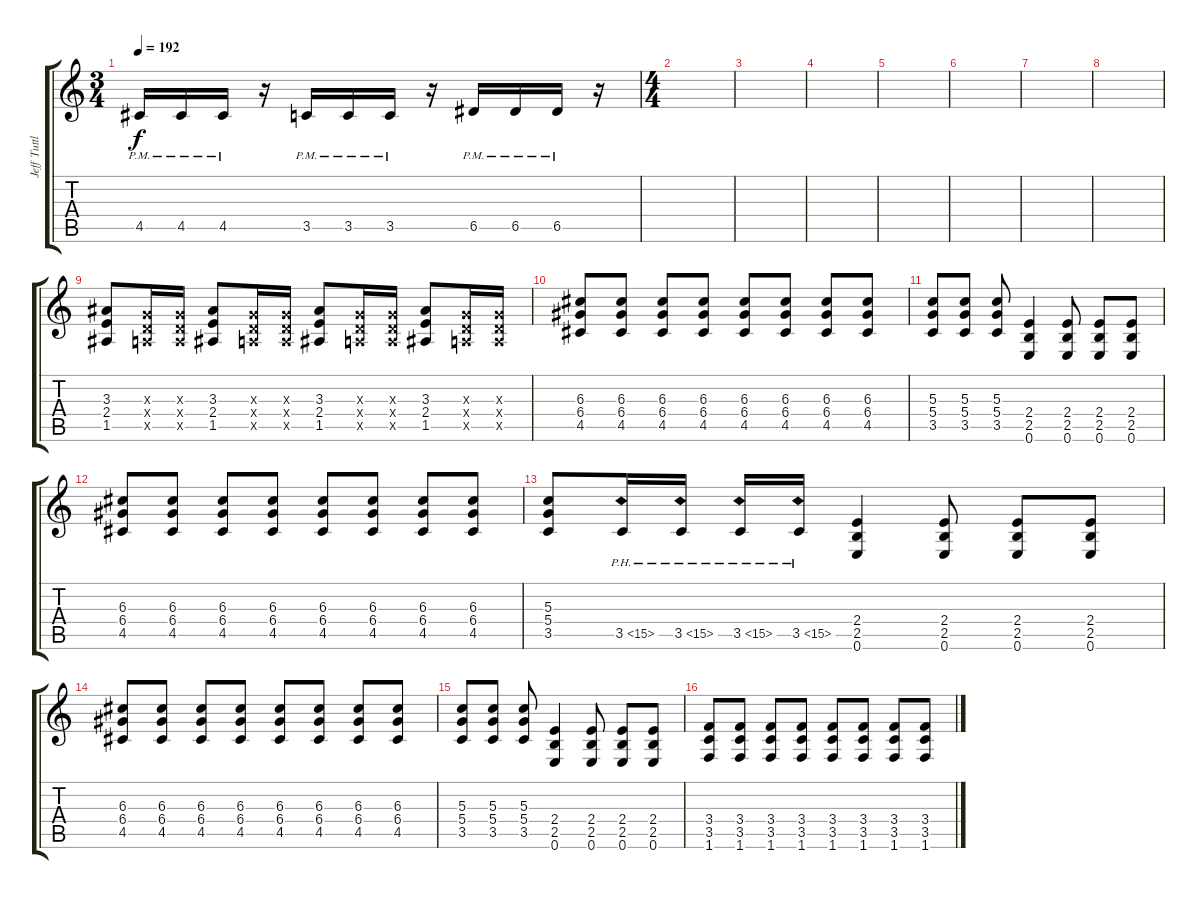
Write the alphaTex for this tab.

\track ("Jeff Tuttle" "Jeff Tuttl") {instrument overdrivenguitar}
\staff {score tabs}
\tuning (E4 B3 G3 D3 A2 E2) {hide}
\ts (3 4)
\tempo 192
\clef g2
\ks c
4.5{pm}.16{dy f} 4.5{pm}.16 4.5{pm}.16 r.16 3.5{pm}.16 3.5{pm}.16 3.5{pm}.16 r.16 6.5{pm}.16 6.5{pm}.16 6.5{pm}.16 r.16 |
\ts (4 4)
|
|
|
|
|
|
|
(3.3 2.4 1.5).8 (0.3{x} 0.4{x} 0.5{x}).16 (0.3{x} 0.4{x} 0.5{x}).16 (3.3 2.4 1.5).8 (0.3{x} 0.4{x} 0.5{x}).16 (0.3{x} 0.4{x} 0.5{x}).16 (3.3 2.4 1.5).8 (0.3{x} 0.4{x} 0.5{x}).16 (0.3{x} 0.4{x} 0.5{x}).16 (3.3 2.4 1.5).8 (0.3{x} 0.4{x} 0.5{x}).16 (0.3{x} 0.4{x} 0.5{x}).16 |
(6.3 6.4 4.5).8 (6.3 6.4 4.5).8 (6.3 6.4 4.5).8 (6.3 6.4 4.5).8 (6.3 6.4 4.5).8 (6.3 6.4 4.5).8 (6.3 6.4 4.5).8 (6.3 6.4 4.5).8 |
(5.3 5.4 3.5).8 (5.3 5.4 3.5).8 (5.3 5.4 3.5).8 (2.4 2.5 0.6).4 (2.4 2.5 0.6).8 (2.4 2.5 0.6).8 (2.4 2.5 0.6).8 |
(6.3 6.4 4.5).8 (6.3 6.4 4.5).8 (6.3 6.4 4.5).8 (6.3 6.4 4.5).8 (6.3 6.4 4.5).8 (6.3 6.4 4.5).8 (6.3 6.4 4.5).8 (6.3 6.4 4.5).8 |
(5.3 5.4 3.5).8 3.5{ph 12}.16 3.5{ph 12}.16 3.5{ph 12}.16 3.5{ph 12}.16 (2.4 2.5 0.6).4 (2.4 2.5 0.6).8 (2.4 2.5 0.6).8 (2.4 2.5 0.6).8 |
(6.3 6.4 4.5).8 (6.3 6.4 4.5).8 (6.3 6.4 4.5).8 (6.3 6.4 4.5).8 (6.3 6.4 4.5).8 (6.3 6.4 4.5).8 (6.3 6.4 4.5).8 (6.3 6.4 4.5).8 |
(5.3 5.4 3.5).8 (5.3 5.4 3.5).8 (5.3 5.4 3.5).8 (2.4 2.5 0.6).4 (2.4 2.5 0.6).8 (2.4 2.5 0.6).8 (2.4 2.5 0.6).8 |
(3.4 3.5 1.6).8 (3.4 3.5 1.6).8 (3.4 3.5 1.6).8 (3.4 3.5 1.6).8 (3.4 3.5 1.6).8 (3.4 3.5 1.6).8 (3.4 3.5 1.6).8 (3.4 3.5 1.6).8
